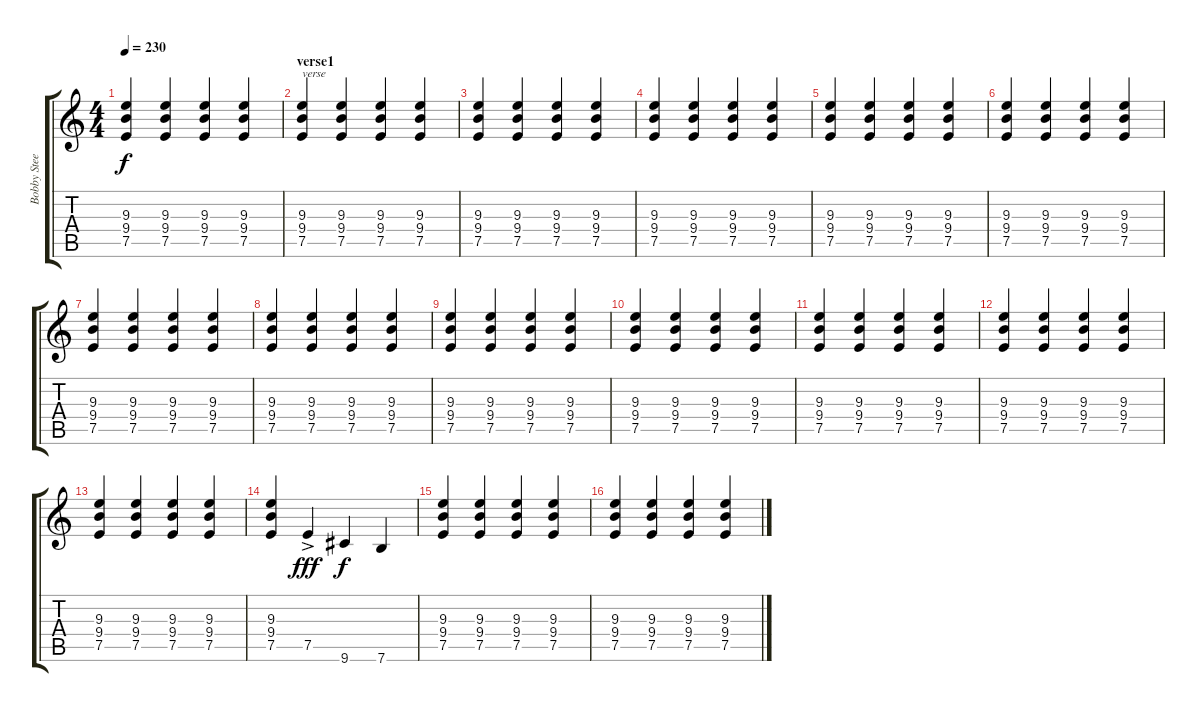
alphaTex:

\track ("Bobby Steele" "Bobby Stee") {instrument distortionguitar}
\staff {score tabs}
\tuning (E4 B3 G3 D3 A2 E2) {hide}
\ts (4 4)
\tempo 230
\clef g2
\ks c
(9.3 9.4 7.5).4{dy f} (9.3 9.4 7.5).4 (9.3 9.4 7.5).4 (9.3 9.4 7.5).4 |
\section ("" "verse1")
(9.3 9.4 7.5).4{txt "verse"} (9.3 9.4 7.5).4 (9.3 9.4 7.5).4 (9.3 9.4 7.5).4 |
(9.3 9.4 7.5).4 (9.3 9.4 7.5).4 (9.3 9.4 7.5).4 (9.3 9.4 7.5).4 |
(9.3 9.4 7.5).4 (9.3 9.4 7.5).4 (9.3 9.4 7.5).4 (9.3 9.4 7.5).4 |
(9.3 9.4 7.5).4 (9.3 9.4 7.5).4 (9.3 9.4 7.5).4 (9.3 9.4 7.5).4 |
(9.3 9.4 7.5).4 (9.3 9.4 7.5).4 (9.3 9.4 7.5).4 (9.3 9.4 7.5).4 |
(9.3 9.4 7.5).4 (9.3 9.4 7.5).4 (9.3 9.4 7.5).4 (9.3 9.4 7.5).4 |
(9.3 9.4 7.5).4 (9.3 9.4 7.5).4 (9.3 9.4 7.5).4 (9.3 9.4 7.5).4 |
(9.3 9.4 7.5).4 (9.3 9.4 7.5).4 (9.3 9.4 7.5).4 (9.3 9.4 7.5).4 |
(9.3 9.4 7.5).4 (9.3 9.4 7.5).4 (9.3 9.4 7.5).4 (9.3 9.4 7.5).4 |
(9.3 9.4 7.5).4 (9.3 9.4 7.5).4 (9.3 9.4 7.5).4 (9.3 9.4 7.5).4 |
(9.3 9.4 7.5).4 (9.3 9.4 7.5).4 (9.3 9.4 7.5).4 (9.3 9.4 7.5).4 |
(9.3 9.4 7.5).4 (9.3 9.4 7.5).4 (9.3 9.4 7.5).4 (9.3 9.4 7.5).4 |
(9.3 9.4 7.5).4 7.5{ac}.4{dy fff} 9.6.4{dy f} 7.6.4 |
(9.3 9.4 7.5).4 (9.3 9.4 7.5).4 (9.3 9.4 7.5).4 (9.3 9.4 7.5).4 |
(9.3 9.4 7.5).4 (9.3 9.4 7.5).4 (9.3 9.4 7.5).4 (9.3 9.4 7.5).4
